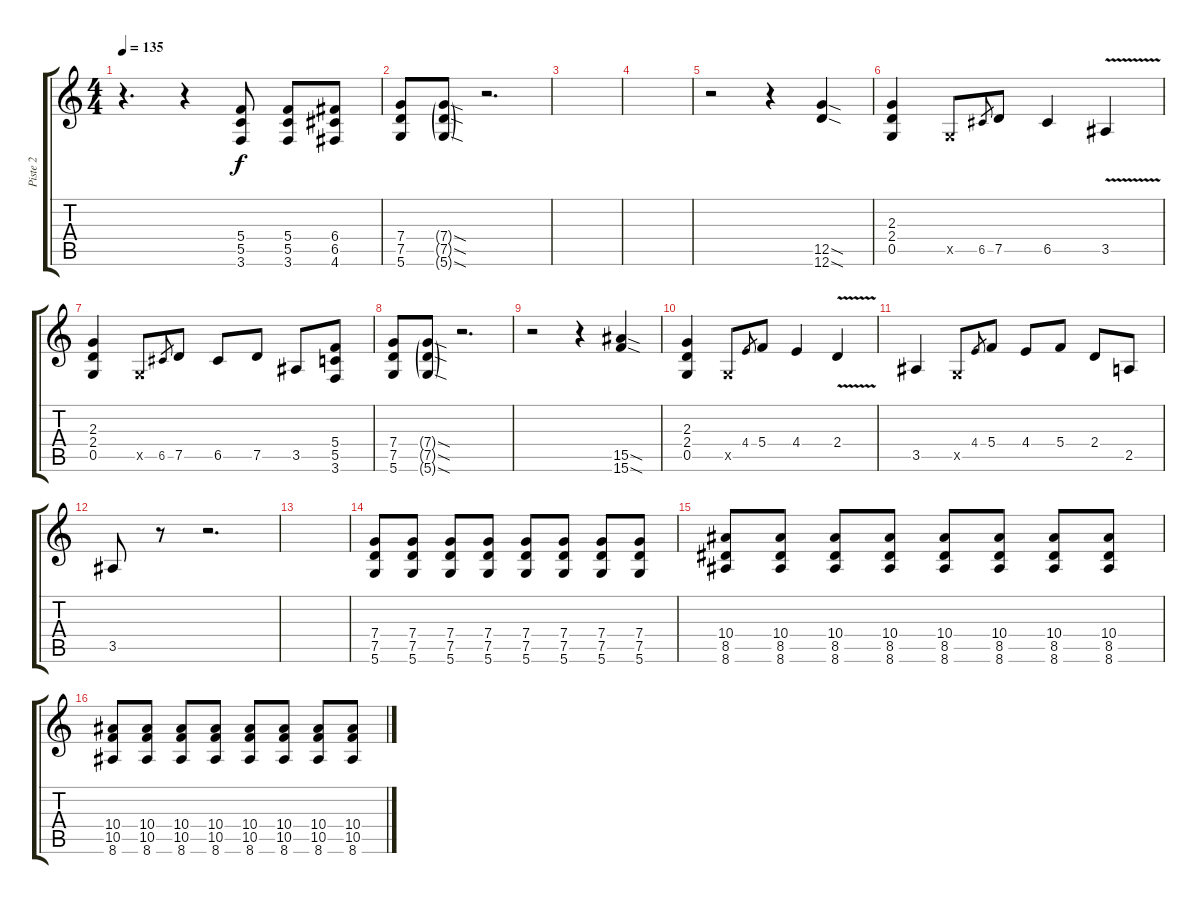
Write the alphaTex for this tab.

\track ("Piste 2" "Piste 2") {instrument distortionguitar}
\staff {score tabs}
\tuning (D4 A3 F3 C3 G2 D2) {hide}
\ts (4 4)
\tempo 135
\clef g2
\ks c
r.4{d dy f} r.4 (5.4 5.5 3.6).8 (5.4 5.5 3.6).8 (6.4 6.5 4.6).8 |
(7.4 7.5 5.6).8 (7.4{sod g} 7.5{sod g} 5.6{sod g}).8 r.2{d} |
|
|
r.2 r.4 (12.5{sod} 12.6{sod}).4 |
(2.3 2.4 0.5).4 0.5{x}.8 6.5.8{gr} 7.5.8 6.5.4 3.5{v}.4 |
(2.3 2.4 0.5).4 0.5{x}.8 6.5.8{gr} 7.5.8 6.5.8 7.5.8 3.5.8 (5.4 5.5 3.6).8 |
(7.4 7.5 5.6).8 (7.4{sod g} 7.5{sod g} 5.6{sod g}).8 r.2{d} |
r.2 r.4 (15.5{sod} 15.6{sod}).4 |
(2.3 2.4 0.5).4 0.5{x}.8 4.4.8{gr} 5.4.8 4.4.4 2.4{v}.4 |
3.5.4 0.5{x}.8 4.4.8{gr} 5.4.8 4.4.8 5.4.8 2.4.8 2.5.8 |
3.5.8 r.8 r.2{d} |
|
(7.4 7.5 5.6).8 (7.4 7.5 5.6).8 (7.4 7.5 5.6).8 (7.4 7.5 5.6).8 (7.4 7.5 5.6).8 (7.4 7.5 5.6).8 (7.4 7.5 5.6).8 (7.4 7.5 5.6).8 |
(10.4 8.5 8.6).8 (10.4 8.5 8.6).8 (10.4 8.5 8.6).8 (10.4 8.5 8.6).8 (10.4 8.5 8.6).8 (10.4 8.5 8.6).8 (10.4 8.5 8.6).8 (10.4 8.5 8.6).8 |
(10.4 10.5 8.6).8 (10.4 10.5 8.6).8 (10.4 10.5 8.6).8 (10.4 10.5 8.6).8 (10.4 10.5 8.6).8 (10.4 10.5 8.6).8 (10.4 10.5 8.6).8 (10.4 10.5 8.6).8
